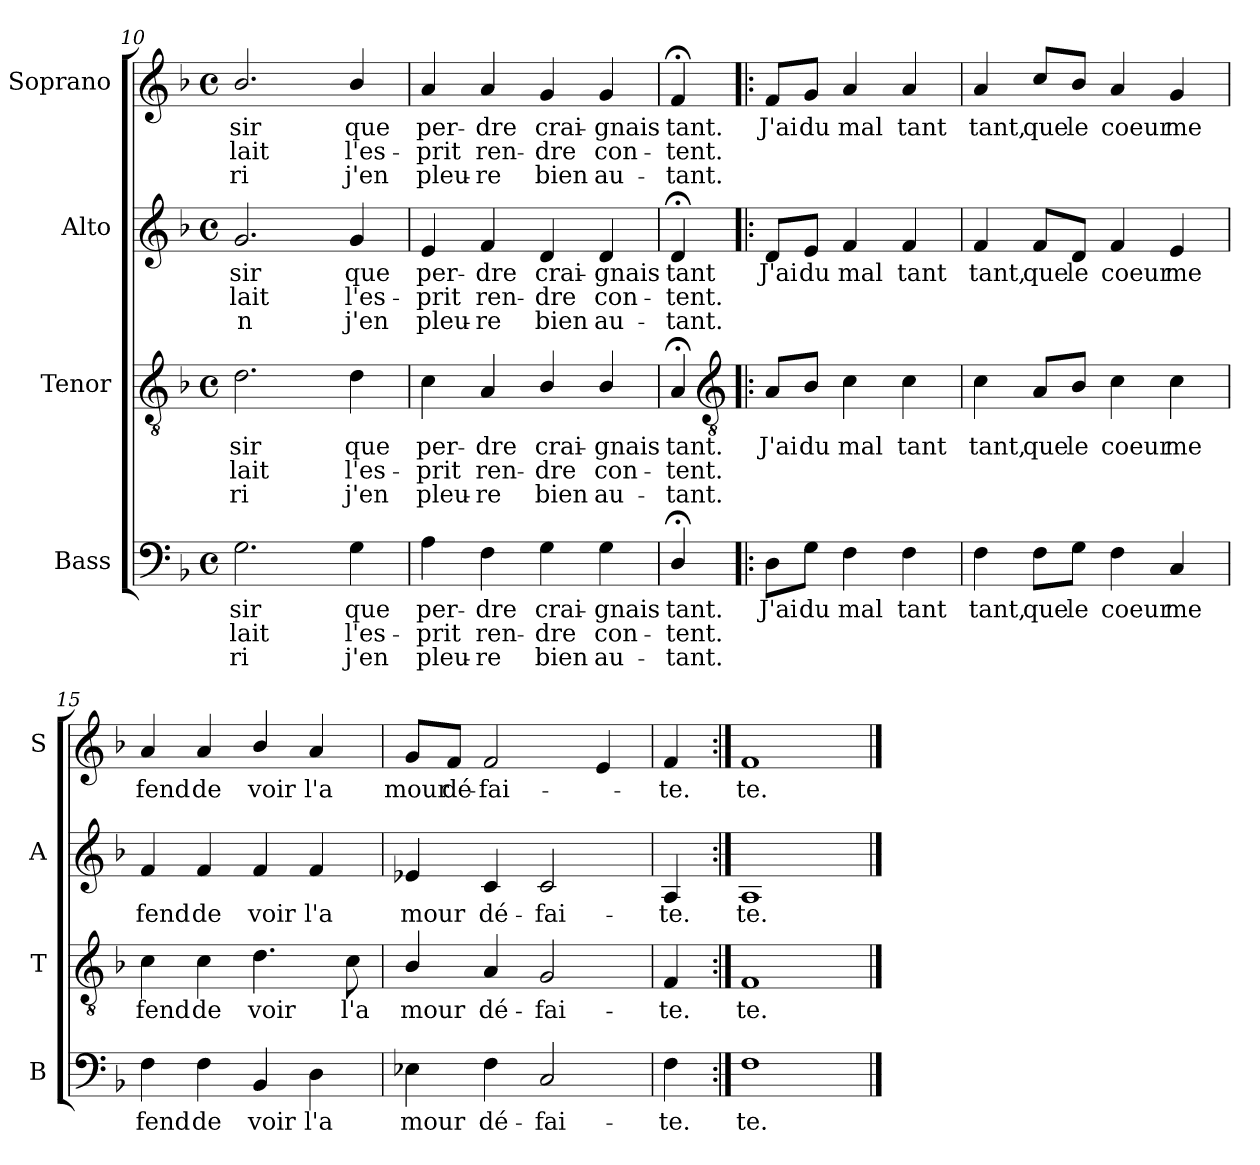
**kern	**text	**text	**text	**kern	**text	**text	**text	**kern	**text	**text	**text	**kern	**text	**text	**text
*part4	*part4	*part4	*part4	*part3	*part3	*part3	*part3	*part2	*part2	*part2	*part2	*part1	*part1	*part1	*part1
*staff4	*staff4	*staff4	*staff4	*staff3	*staff3	*staff3	*staff3	*staff2	*staff2	*staff2	*staff2	*staff1	*staff1	*staff1	*staff1
*I"Bass	*	*	*	*I"Tenor	*	*	*	*I"Alto	*	*	*	*I"Soprano	*	*	*
*I'B	*	*	*	*I'T	*	*	*	*I'A	*	*	*	*I'S	*	*	*
*clefF4	*	*	*	*clefGv2	*	*	*	*clefG2	*	*	*	*clefG2	*	*	*
*k[b-]	*	*	*	*k[b-]	*	*	*	*k[b-]	*	*	*	*k[b-]	*	*	*
*M4/4	*	*	*	*M4/4	*	*	*	*M4/4	*	*	*	*M4/4	*	*	*
*met(c)	*	*	*	*met(c)	*	*	*	*met(c)	*	*	*	*met(c)	*	*	*
=10	=10	=10	=10	=10	=10	=10	=10	=10	=10	=10	=10	=10	=10	=10	=10
!	!LO:LY:b	!LO:LY:b	!LO:LY:b	!	!LO:LY:b	!LO:LY:b	!LO:LY:b	!	!LO:LY:b	!LO:LY:b	!LO:LY:b	!	!LO:LY:b	!LO:LY:b	!LO:LY:b
2.G	sir	lait	ri	2.d	sir	lait	ri	2.g	sir	lait	n	2.b-/	sir	lait	ri
!	!LO:LY:b	!LO:LY:b	!LO:LY:b	!	!LO:LY:b	!LO:LY:b	!LO:LY:b	!	!LO:LY:b	!LO:LY:b	!LO:LY:b	!	!LO:LY:b	!LO:LY:b	!LO:LY:b
4G	que	l'es-	-j'en	4d	que	l'es-	-j'en	4g	que	l'es-	-j'en	4b-/	que	l'es-	-j'en
=11	=11	=11	=11	=11	=11	=11	=11	=11	=11	=11	=11	=11	=11	=11	=11
!	!LO:LY:b	!LO:LY:b	!LO:LY:b	!	!LO:LY:b	!LO:LY:b	!LO:LY:b	!	!LO:LY:b	!LO:LY:b	!LO:LY:b	!	!LO:LY:b	!LO:LY:b	!LO:LY:b
4A	per-	-prit	pleu-	4c	per-	-prit	pleu-	4e	per-	-prit	pleu-	4a	per-	-prit	pleu-
!	!LO:LY:b	!LO:LY:b	!LO:LY:b	!	!LO:LY:b	!LO:LY:b	!LO:LY:b	!	!LO:LY:b	!LO:LY:b	!LO:LY:b	!	!LO:LY:b	!LO:LY:b	!LO:LY:b
4F	-dre	ren-	-re	4A	-dre	ren-	-re	4f	-dre	ren-	-re	4a	-dre	ren-	-re
!	!LO:LY:b	!LO:LY:b	!LO:LY:b	!	!LO:LY:b	!LO:LY:b	!LO:LY:b	!	!LO:LY:b	!LO:LY:b	!LO:LY:b	!	!LO:LY:b	!LO:LY:b	!LO:LY:b
4G	crai-	-dre	bien	4B-/	crai-	-dre	bien	4d	crai-	-dre	bien	4g	crai-	-dre	bien
!	!LO:LY:b	!LO:LY:b	!LO:LY:b	!	!LO:LY:b	!LO:LY:b	!LO:LY:b	!	!LO:LY:b	!LO:LY:b	!LO:LY:b	!	!LO:LY:b	!LO:LY:b	!LO:LY:b
4G	gnais	con-	-au-	4B-/	gnais	con-	-au-	4d	gnais	con-	-au-	4g	gnais	con-	-au-
=12	=12	=12	=12	=12	=12	=12	=12	=12	=12	=12	=12	=12	=12	=12	=12
!	!LO:LY:b	!LO:LY:b	!LO:LY:b	!	!LO:LY:b	!LO:LY:b	!LO:LY:b	!	!LO:LY:b	!LO:LY:b	!LO:LY:b	!	!LO:LY:b	!LO:LY:b	!LO:LY:b
4D;</	-tant.	tent.	tant.	4A;<	-tant.	tent.	tant.	4d;<	-tant	tent.	tant.	4f;<	-tant.	tent.	tant.
*	*	*	*	*clefGv2	*	*	*	*	*	*	*	*	*	*	*
!!LO:PB:g=z
=13!|:	=13!|:	=13!|:	=13!|:	=13!|:	=13!|:	=13!|:	=13!|:	=13!|:	=13!|:	=13!|:	=13!|:	=13!|:	=13!|:	=13!|:	=13!|:
!	!LO:LY:b	!	!	!	!LO:LY:b	!	!	!	!LO:LY:b	!	!	!	!LO:LY:b	!	!
8DL	J'ai	.	.	8AL	J'ai	.	.	8dL	J'ai	.	.	8fL	J'ai	.	.
!	!LO:LY:b	!	!	!	!LO:LY:b	!	!	!	!LO:LY:b	!	!	!	!LO:LY:b	!	!
8GJ	du	.	.	8B-J	du	.	.	8eJ	du	.	.	8gJ	du	.	.
!	!LO:LY:b	!	!	!	!LO:LY:b	!	!	!	!LO:LY:b	!	!	!	!LO:LY:b	!	!
4F	mal	.	.	4c	mal	.	.	4f	mal	.	.	4a	mal	.	.
!	!LO:LY:b	!	!	!	!LO:LY:b	!	!	!	!LO:LY:b	!	!	!	!LO:LY:b	!	!
4F	tant	.	.	4c	tant	.	.	4f	tant	.	.	4a	tant	.	.
=14	=14	=14	=14	=14	=14	=14	=14	=14	=14	=14	=14	=14	=14	=14	=14
!	!LO:LY:b	!	!	!	!LO:LY:b	!	!	!	!LO:LY:b	!	!	!	!LO:LY:b	!	!
4F	tant,	.	.	4c	tant,	.	.	4f	tant,	.	.	4a	tant,	.	.
!	!LO:LY:b	!	!	!	!LO:LY:b	!	!	!	!LO:LY:b	!	!	!	!LO:LY:b	!	!
8FL	que	.	.	8AL	que	.	.	8fL	que	.	.	8ccL	que	.	.
!	!LO:LY:b	!	!	!	!LO:LY:b	!	!	!	!LO:LY:b	!	!	!	!LO:LY:b	!	!
8GJ	le	.	.	8B-J	le	.	.	8dJ	le	.	.	8b-/J	le	.	.
!	!LO:LY:b	!	!	!	!LO:LY:b	!	!	!	!LO:LY:b	!	!	!	!LO:LY:b	!	!
4F	coeur	.	.	4c	coeur	.	.	4f	coeur	.	.	4a	coeur	.	.
!	!LO:LY:b	!	!	!	!LO:LY:b	!	!	!	!LO:LY:b	!	!	!	!LO:LY:b	!	!
4C	me	.	.	4c	me	.	.	4e	me	.	.	4g	me	.	.
=15	=15	=15	=15	=15	=15	=15	=15	=15	=15	=15	=15	=15	=15	=15	=15
!	!LO:LY:b	!	!	!	!LO:LY:b	!	!	!	!LO:LY:b	!	!	!	!LO:LY:b	!	!
4F	fend	.	.	4c	fend	.	.	4f	fend	.	.	4a	fend	.	.
!	!LO:LY:b	!	!	!	!LO:LY:b	!	!	!	!LO:LY:b	!	!	!	!LO:LY:b	!	!
4F	de	.	.	4c	de	.	.	4f	de	.	.	4a	de	.	.
!	!LO:LY:b	!	!	!	!LO:LY:b	!	!	!	!LO:LY:b	!	!	!	!LO:LY:b	!	!
4BB-	voir	.	.	4.d	voir	.	.	4f	voir	.	.	4b-/	voir	.	.
!	!LO:LY:b	!	!	!	!	!	!	!	!LO:LY:b	!	!	!	!LO:LY:b	!	!
4D	l'a	.	.	.	.	.	.	4f	l'a	.	.	4a	l'a	.	.
!	!	!	!	!	!LO:LY:b	!	!	!	!	!	!	!	!	!	!
.	.	.	.	8c	l'a	.	.	.	.	.	.	.	.	.	.
=16	=16	=16	=16	=16	=16	=16	=16	=16	=16	=16	=16	=16	=16	=16	=16
!	!LO:LY:b	!	!	!	!LO:LY:b	!	!	!	!LO:LY:b	!	!	!	!LO:LY:b	!	!
4E-X	mour	.	.	4B-/	mour	.	.	4e-X	mour	.	.	8gL	mour	.	.
!	!	!	!	!	!	!	!	!	!	!	!	!	!LO:LY:b	!	!
.	.	.	.	.	.	.	.	.	.	.	.	8fJ	dé-	.	.
!	!LO:LY:b	!	!	!	!LO:LY:b	!	!	!	!LO:LY:b	!	!	!	!LO:LY:b	!	!
4F	dé-	.	.	4A	dé-	.	.	4c	dé-	.	.	2f	-fai-	.	.
!	!LO:LY:b	!	!	!	!LO:LY:b	!	!	!	!LO:LY:b	!	!	!	!	!	!
2C	-fai-	.	.	2G	-fai-	.	.	2c	-fai-	.	.	.	.	.	.
.	.	.	.	.	.	.	.	.	.	.	.	4e	.	.	.
=17	=17	=17	=17	=17	=17	=17	=17	=17	=17	=17	=17	=17	=17	=17	=17
!	!LO:LY:b	!	!	!	!LO:LY:b	!	!	!	!LO:LY:b	!	!	!	!LO:LY:b	!	!
4F	-te.	.	.	4F	-te.	.	.	4A	-te.	.	.	4f	te.	.	.
=18:|!	=18:|!	=18:|!	=18:|!	=18:|!	=18:|!	=18:|!	=18:|!	=18:|!	=18:|!	=18:|!	=18:|!	=18:|!	=18:|!	=18:|!	=18:|!
!	!LO:LY:b	!	!	!	!LO:LY:b	!	!	!	!LO:LY:b	!	!	!	!LO:LY:b	!	!
1F	te.	.	.	1F	te.	.	.	1A	te.	.	.	1f	te.	.	.
==	==	==	==	==	==	==	==	==	==	==	==	==	==	==	==
*-	*-	*-	*-	*-	*-	*-	*-	*-	*-	*-	*-	*-	*-	*-	*-
